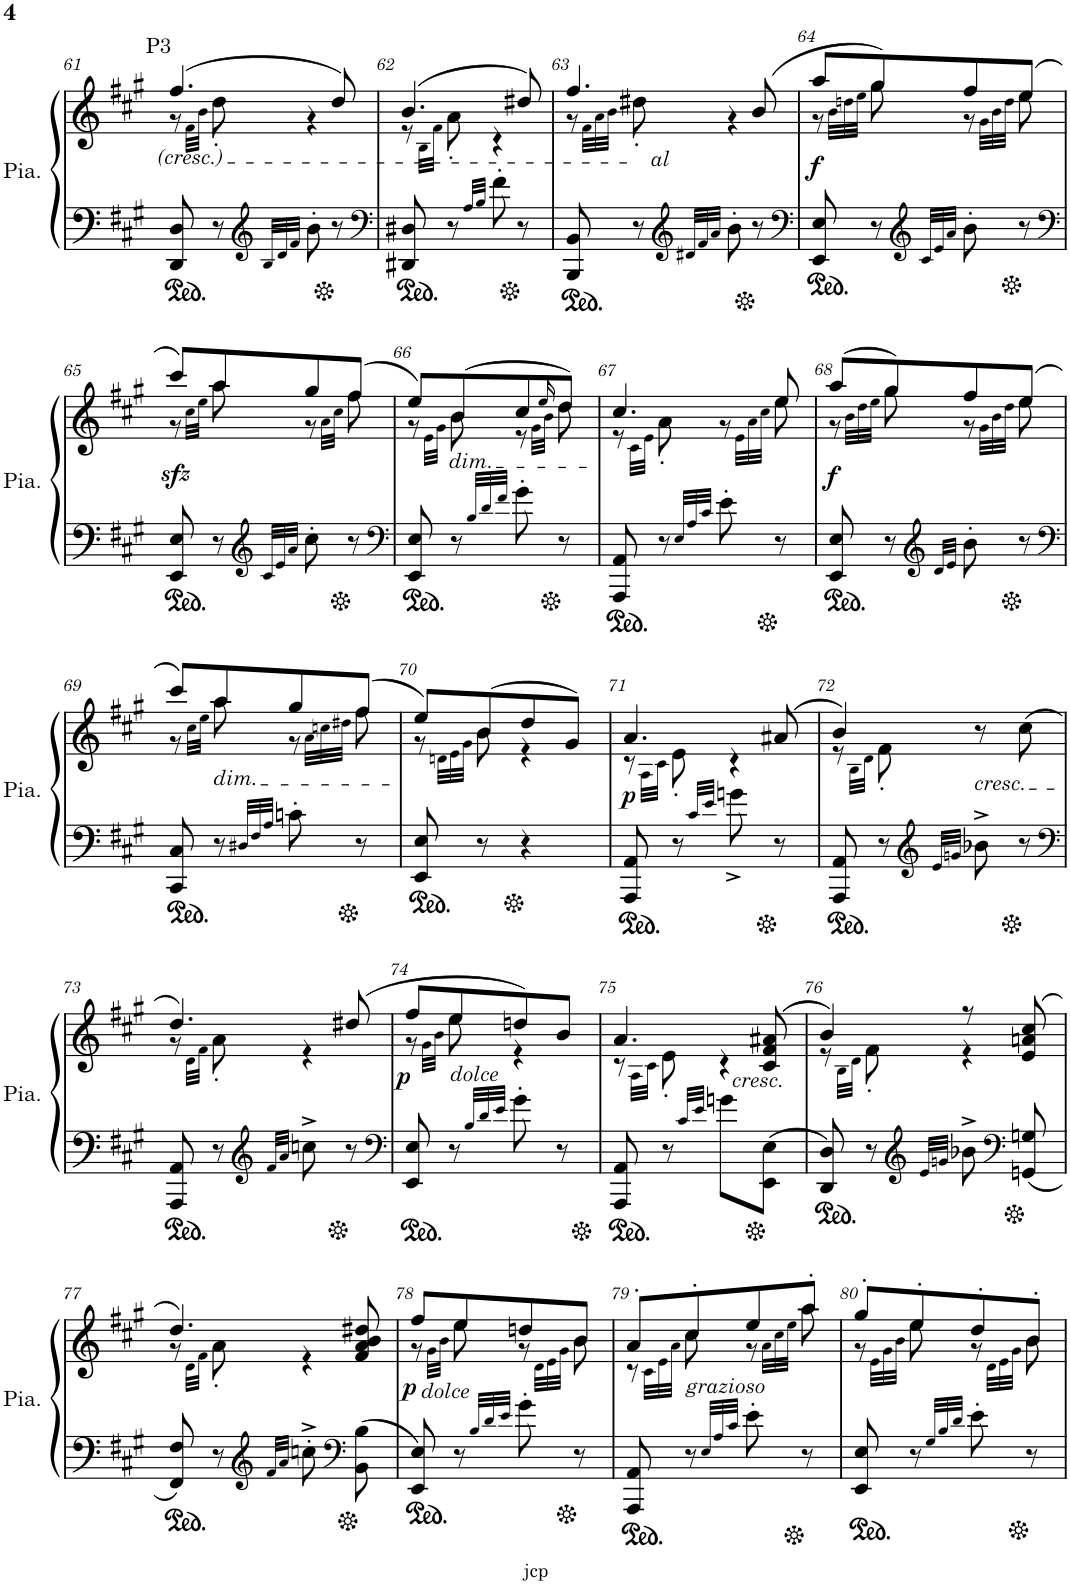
**kern	**kern	**dynam
*part1	*part1	*part1
*staff2	*staff1	*staff1/2
*I"Piano	*	*
*I'Pia.	*	*
!!LO:PB:g=z
*clefF4	*clefG2	*
*k[f#c#g#]	*k[f#c#g#]	*
*M2/4	*M2/4	*
=61	=61	=61
*	*^	*
!	!LO:TX:a:t=P3	!	!
8DD/ 8D/	(4.ff#/	8r	.
.	.	32qf#\LLL	.
.	.	32qb\JJJ	.
8r	.	8dd'\	.
*clefG2	*	*	*
32qB/LLL	.	.	.
32qd/	.	.	.
32qf#/JJJ	.	.	.
8b'\	.	4r	.
8r	8dd/)	.	.
=62	=62	=62	=62
*clefF4	*	*	*
8DD#X/ 8D#X/	(4.b/	8r	.
.	.	32qB\LLL	.
.	.	32qf#\JJJ	.
8r	.	8a'\	.
32qA/LLL	.	.	.
32qB/JJJ	.	.	.
8f#'\	.	4r	.
8r	8dd#X/)	.	.
=63	=63	=63	=63
!	!LO:TX:b:i:t=al	!	!
8BBB/ 8BB/	4.ff#/	8r	.
.	.	32qf#\LLL	.
.	.	32qa\	.
.	.	32qb\JJJ	.
8r	.	8dd#X'\	.
*clefG2	*	*	*
32qd#X/LLL	.	.	.
32qf#/	.	.	.
32qa/JJJ	.	.	.
8b'\	.	4r	.
8r	(8b/	.	.
=64	=64	=64	=64
*clefF4	*	*	*
!	!	!	!LO:DY:b
8EE/ 8E/	8aa/L	8r	f
.	.	32qb\LLL	.
.	.	32qddn\	.
.	.	32qee\JJJ	.
8r	8gg#/)	8gg#\	.
*clefG2	*	*	*
32qc#/LLL	.	.	.
32qe/	.	.	.
32qa/JJJ	.	.	.
8b'\	8ff#/	8r	.
.	.	32qg#\LLL	.
.	.	32qb\	.
.	.	32qdd\JJJ	.
8r	(8ee/J	8ee\	.
!!LO:LB:g=z	!!
=65	=65	=65	=65
*clefF4	*	*	*
!	!	!	!LO:DY:b
8EE/ 8E/	8ccc#/L)	8r	sfz
.	.	32qcc#\LLL	.
.	.	32qee\JJJ	.
8r	8aa/	8aa\	.
*clefG2	*	*	*
32qc#/LLL	.	.	.
32qe/	.	.	.
32qa/JJJ	.	.	.
8cc#'\	8gg#/	8r	.
.	.	32qa\LLL	.
.	.	32qcc#\JJJ	.
8r	(8ff#/J	8ff#\	.
=66	=66	=66	=66
*clefF4	*	*	*
8EE/ 8E/	8ee/L)	8r	.
.	.	32qe\LLL	.
.	.	32qg#\JJJ	.
!	!LO:TX:b:i:t=dim.	!	!
8r	(8b/	8b\	.
32qB/LLL	.	.	.
32qd/	.	.	.
32qf#/JJJ	.	.	.
8g#'\	8cc#/	8r	.
.	.	32qg#\LLL	.
.	16qee/	32qb\JJJ	.
8r	8dd/J)	8dd\	.
=67	=67	=67	=67
8AAA/ 8AA/	4.cc#/	8r	.
.	.	32qc#\LLL	.
.	.	32qe\JJJ	.
8r	.	8a'\	.
32qE/LLL	.	.	.
32qA/	.	.	.
32qc#/JJJ	.	.	.
8e'\	.	8r	.
.	.	32qe\LLL	.
.	.	32qa\	.
.	.	32qcc#\JJJ	.
8r	8ee/	8ee\	.
=68	=68	=68	=68
!	!	!	!LO:DY:b
8EE/ 8E/	(8aa/L	8r	f
.	.	32qb\LLL	.
.	.	32qdd\	.
.	.	32qee\JJJ	.
8r	8gg#/)	8gg#\	.
*clefG2	*	*	*
32qd/LLL	.	.	.
32qe/JJJ	.	.	.
8b'\	8ff#/	8r	.
.	.	32qg#\LLL	.
.	.	32qb\	.
.	.	32qdd\JJJ	.
8r	(8ee/J	8ee\	.
!!LO:LB:g=z	!!
=69	=69	=69	=69
*clefF4	*	*	*
8CC#/ 8C#/	8ccc#/L)	8r	.
.	.	32qcc#\LLL	.
.	.	32qee\JJJ	.
!	!LO:TX:b:i:t=dim.	!	!
8r	8aa/	8aa\	.
32qD#X/LLL	.	.	.
32qF#/	.	.	.
32qA/JJJ	.	.	.
8cn'\	8gg#/	8r	.
.	.	32qa\LLL	.
.	.	32qccn\	.
.	.	32qdd#X\JJJ	.
8r	(8ff#/J	8ff#\	.
=70	=70	=70	=70
8EE/ 8E/	8ee/L)	8r	.
.	.	32qdn\LLL	.
.	.	32qe\	.
.	.	32qg#\JJJ	.
8r	(8b/	8b\	.
4r	8dd/	4r	.
.	8g#/J)	.	.
=71	=71	=71	=71
!	!	!	!LO:DY:b
8AAA/ 8AA/	4.a/	8r	p
.	.	32qA\LLL	.
.	.	32qc#\JJJ	.
8r	.	8e'\	.
32qc#/LLL	.	.	.
32qe/JJJ	.	.	.
8gn^<\	.	4r	.
8r	(8a#X/	.	.
=72	=72	=72	=72
8AAA/ 8AA/	4b/)	8r	.
.	.	32qB\LLL	.
.	.	32qd\JJJ	.
8r	.	8f#'\	.
*clefG2	*	*	*
32qe/LLL	.	.	.
32qgn/JJJ	.	.	.
!	!LO:TX:b:i:t=cresc.	!	!
8b-X^\	8r	4ryy	.
8r	(8cc#\	.	.
!!LO:LB:g=z	!!
=73	=73	=73	=73
*clefF4	*	*	*
8AAA/ 8AA/	4.dd/)	8r	.
.	.	32qd\LLL	.
.	.	32qf#\JJJ	.
8r	.	8a'\	.
*clefG2	*	*	*
32qf#/LLL	.	.	.
32qa/JJJ	.	.	.
8ccn^\	.	4r	.
8r	(8dd#X/	.	.
=74	=74	=74	=74
*clefF4	*	*	*
!	!	!	!LO:DY:b
8EE/ 8E/	8ff#/L	8r	p
.	.	32qg#\LLL	.
.	.	32qb\JJJ	.
!	!LO:TX:b:i:t=dolce	!	!
8r	8ee/	8ee\	.
32qB/LLL	.	.	.
32qd/	.	.	.
32qe/JJJ	.	.	.
8g#'\	8ddn/)	4r	.
8r	8b/J	.	.
=75	=75	=75	=75
8AAA/ 8AA/	4.a/	8r	.
.	.	32qA\LLL	.
.	.	32qc#\JJJ	.
8r	.	8e'\	.
32qc#/LLL	.	.	.
32qe/JJJ	.	.	.
!	!	!LO:TX:b:i:t=cresc.	!
8gn\L	.	4r	.
8EE\ 8E\J	(>8c#/ 8f#/ 8a#X/	.	.
=76	=76	=76	=76
8DD/ 8D/	4b/)	8r	.
.	.	32qB\LLL	.
.	.	32qd\JJJ	.
8r	.	8f#'\	.
*clefG2	*	*	*
32qe/LLL	.	.	.
32qgn/JJJ	.	.	.
8b-X^\	8r	4r	.
*clefF4	*	*	*
8GGn/ 8Gn/	(>8e/ 8an/ 8cc#/	.	.
!!LO:LB:g=z	!!
=77	=77	=77	=77
8FF#/ 8F#/	4.dd/)	8r	.
.	.	32qd\LLL	.
.	.	32qf#\JJJ	.
8r	.	8a'\	.
*clefG2	*	*	*
32qf#/LLL	.	.	.
32qa/JJJ	.	.	.
8ccn'^\	.	4r	.
*clefF4	*	*	*
8BB\ 8B\	8f#/ 8a/ 8b/ 8dd#X/	.	.
=78	=78	=78	=78
!	!LO:TX:b:i:t=dolce	!	!
!	!	!	!LO:DY:b
8EE/ 8E/	8ff#/L	8r	p
.	.	32qg#\LLL	.
.	.	32qb\JJJ	.
8r	8ee/	8ee\	.
32qB/LLL	.	.	.
32qd/	.	.	.
32qe/JJJ	.	.	.
8g#'\	8ddn/	8r	.
.	.	32qd\LLL	.
.	.	32qe\	.
.	.	32qg#\JJJ	.
8r	8b/J	8b\	.
=79	=79	=79	=79
8AAA/ 8AA/	8a'/L	8r	.
.	.	32qc#\LLL	.
.	.	32qe\	.
.	.	32qa\JJJ	.
!	!LO:TX:b:i:t=grazioso	!	!
8r	8cc#'/	8cc#\	.
32qE/LLL	.	.	.
32qA/	.	.	.
32qc#/JJJ	.	.	.
8e'\	8ee/	8r	.
.	.	32qa\LLL	.
.	.	32qcc#\	.
.	.	32qee\JJJ	.
8r	8aa'/J	8aa\	.
=80	=80	=80	=80
8EE/ 8E/	8gg#'/L	8r	.
.	.	32qe\LLL	.
.	.	32qg#\	.
.	.	32qb\JJJ	.
8r	8ee'/	8ee\	.
32qG#/LLL	.	.	.
32qB/	.	.	.
32qd/JJJ	.	.	.
8e'\	8dd'/	8r	.
.	.	32qd\LLL	.
.	.	32qe\	.
.	.	32qg#\JJJ	.
8r	8b'/J	8b\	.
*	*v	*v	*
=	=	=
*-	*-	*-
